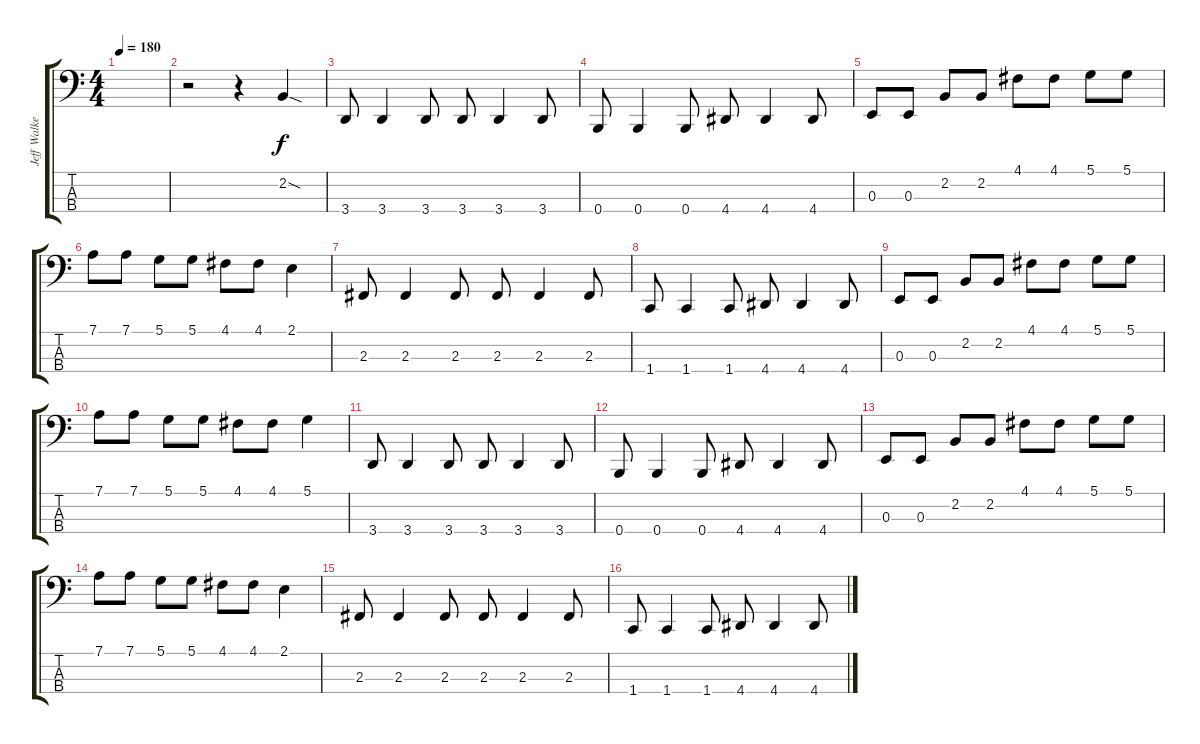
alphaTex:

\track ("Jeff Walker" "Jeff Walke") {instrument electricbasspick}
\staff {score tabs}
\tuning (D2 A1 E1 B0) {hide}
\ts (4 4)
\tempo 180
\clef f4
\ks c
|
r.2 r.4 2.2{sod}.4 |
3.4.8 3.4.4 3.4.8 3.4.8 3.4.4 3.4.8 |
0.4.8 0.4.4 0.4.8 4.4.8 4.4.4 4.4.8 |
0.3.8 0.3.8 2.2.8 2.2.8 4.1.8 4.1.8 5.1.8 5.1.8 |
7.1.8 7.1.8 5.1.8 5.1.8 4.1.8 4.1.8 2.1.4 |
2.3.8 2.3.4 2.3.8 2.3.8 2.3.4 2.3.8 |
1.4.8 1.4.4 1.4.8 4.4.8 4.4.4 4.4.8 |
0.3.8 0.3.8 2.2.8 2.2.8 4.1.8 4.1.8 5.1.8 5.1.8 |
7.1.8 7.1.8 5.1.8 5.1.8 4.1.8 4.1.8 5.1.4 |
3.4.8 3.4.4 3.4.8 3.4.8 3.4.4 3.4.8 |
0.4.8 0.4.4 0.4.8 4.4.8 4.4.4 4.4.8 |
0.3.8 0.3.8 2.2.8 2.2.8 4.1.8 4.1.8 5.1.8 5.1.8 |
7.1.8 7.1.8 5.1.8 5.1.8 4.1.8 4.1.8 2.1.4 |
2.3.8 2.3.4 2.3.8 2.3.8 2.3.4 2.3.8 |
1.4.8 1.4.4 1.4.8 4.4.8 4.4.4 4.4.8
